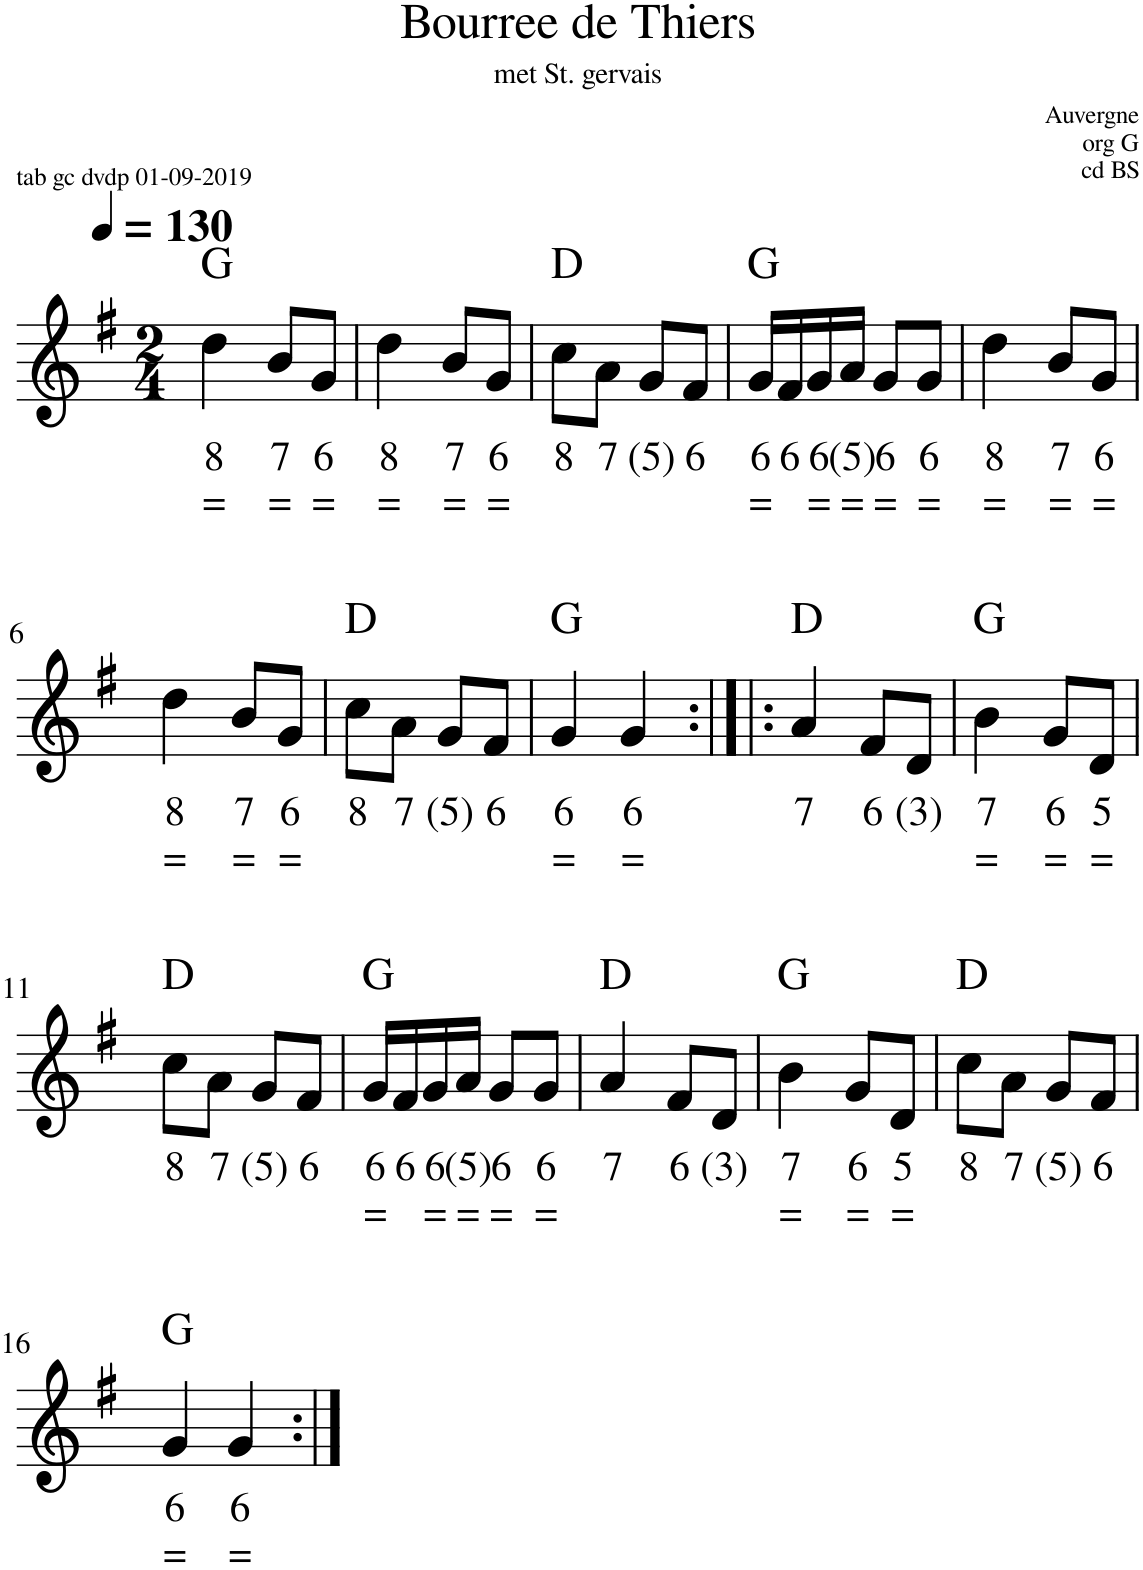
**kern	**text	**text	**harte
*part1	*part1	*part1	*part1
*staff1	*staff1	*staff1	*
*I"Accordeon	*	*	*
*I'Acc.	*	*	*
*clefG2	*	*	*
*k[f#]	*	*	*
*M2/4	*	*	*
*MM130	*	*	*
=1	=1	=1	=1
!	!LO:LY:b	!LO:LY:b	!
4dd\	8	=	G:maj
!	!LO:LY:b	!LO:LY:b	!
8b/L	7	=	.
!	!LO:LY:b	!LO:LY:b	!
8g/J	6	=	.
=2	=2	=2	=2
!	!LO:LY:b	!LO:LY:b	!
4dd\	8	=	.
!	!LO:LY:b	!LO:LY:b	!
8b/L	7	=	.
!	!LO:LY:b	!LO:LY:b	!
8g/J	6	=	.
=3	=3	=3	=3
!	!LO:LY:b	!	!
8cc\L	8	.	D:maj
!	!LO:LY:b	!	!
8a\J	7	.	.
!	!LO:LY:b	!	!
8g/L	(5)	.	.
!	!LO:LY:b	!	!
8f#/J	6	.	.
=4	=4	=4	=4
!	!LO:LY:b	!LO:LY:b	!
16g/LL	6	=	G:maj
!	!LO:LY:b	!	!
16f#/	6	.	.
!	!LO:LY:b	!LO:LY:b	!
16g/	6	=	.
!	!LO:LY:b	!LO:LY:b	!
16a/JJ	(5)	=	.
!	!LO:LY:b	!LO:LY:b	!
8g/L	6	=	.
!	!LO:LY:b	!LO:LY:b	!
8g/J	6	=	.
=5	=5	=5	=5
!	!LO:LY:b	!LO:LY:b	!
4dd\	8	=	.
!	!LO:LY:b	!LO:LY:b	!
8b/L	7	=	.
!	!LO:LY:b	!LO:LY:b	!
8g/J	6	=	.
!!LO:LB:g=z
=6	=6	=6	=6
!	!LO:LY:b	!LO:LY:b	!
4dd\	8	=	.
!	!LO:LY:b	!LO:LY:b	!
8b/L	7	=	.
!	!LO:LY:b	!LO:LY:b	!
8g/J	6	=	.
=7	=7	=7	=7
!	!LO:LY:b	!	!
8cc\L	8	.	D:maj
!	!LO:LY:b	!	!
8a\J	7	.	.
!	!LO:LY:b	!	!
8g/L	(5)	.	.
!	!LO:LY:b	!	!
8f#/J	6	.	.
=8	=8	=8	=8
!	!LO:LY:b	!LO:LY:b	!
4g/	6	=	G:maj
!	!LO:LY:b	!LO:LY:b	!
4g/	6	=	.
=9:|!|:	=9:|!|:	=9:|!|:	=9:|!|:
!	!LO:LY:b	!	!
4a/	7	.	D:maj
!	!LO:LY:b	!	!
8f#/L	6	.	.
!	!LO:LY:b	!	!
8d/J	(3)	.	.
=10	=10	=10	=10
!	!LO:LY:b	!LO:LY:b	!
4b\	7	=	G:maj
!	!LO:LY:b	!LO:LY:b	!
8g/L	6	=	.
!	!LO:LY:b	!LO:LY:b	!
8d/J	5	=	.
!!LO:LB:g=z
=11	=11	=11	=11
!	!LO:LY:b	!	!
8cc\L	8	.	D:maj
!	!LO:LY:b	!	!
8a\J	7	.	.
!	!LO:LY:b	!	!
8g/L	(5)	.	.
!	!LO:LY:b	!	!
8f#/J	6	.	.
=12	=12	=12	=12
!	!LO:LY:b	!LO:LY:b	!
16g/LL	6	=	G:maj
!	!LO:LY:b	!	!
16f#/	6	.	.
!	!LO:LY:b	!LO:LY:b	!
16g/	6	=	.
!	!LO:LY:b	!LO:LY:b	!
16a/JJ	(5)	=	.
!	!LO:LY:b	!LO:LY:b	!
8g/L	6	=	.
!	!LO:LY:b	!LO:LY:b	!
8g/J	6	=	.
=13	=13	=13	=13
!	!LO:LY:b	!	!
4a/	7	.	D:maj
!	!LO:LY:b	!	!
8f#/L	6	.	.
!	!LO:LY:b	!	!
8d/J	(3)	.	.
=14	=14	=14	=14
!	!LO:LY:b	!LO:LY:b	!
4b\	7	=	G:maj
!	!LO:LY:b	!LO:LY:b	!
8g/L	6	=	.
!	!LO:LY:b	!LO:LY:b	!
8d/J	5	=	.
=15	=15	=15	=15
!	!LO:LY:b	!	!
8cc\L	8	.	D:maj
!	!LO:LY:b	!	!
8a\J	7	.	.
!	!LO:LY:b	!	!
8g/L	(5)	.	.
!	!LO:LY:b	!	!
8f#/J	6	.	.
!!LO:LB:g=z
=16	=16	=16	=16
!	!LO:LY:b	!LO:LY:b	!
4g/	6	=	G:maj
!	!LO:LY:b	!LO:LY:b	!
4g/	6	=	.
=:|!	=:|!	=:|!	=:|!
*-	*-	*-	*-
